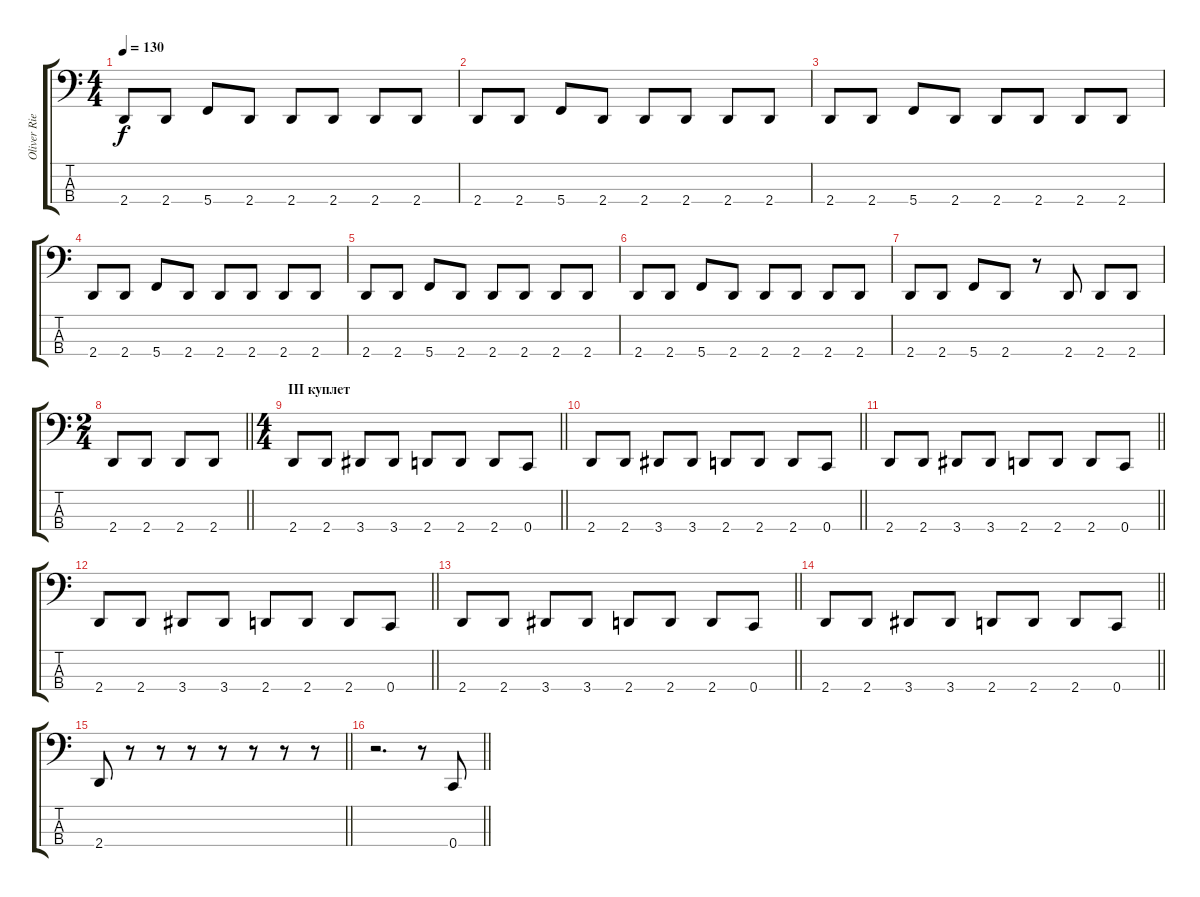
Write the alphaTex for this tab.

\track ("Oliver Riedel" "Oliver Rie") {instrument electricbassfinger}
\staff {score tabs}
\tuning (G2 C2 G1 C1) {hide}
\ts (4 4)
\tempo 130
\clef f4
\ks c
2.4.8{dy f} 2.4.8 5.4.8 2.4.8 2.4.8 2.4.8 2.4.8 2.4.8 |
2.4.8 2.4.8 5.4.8 2.4.8 2.4.8 2.4.8 2.4.8 2.4.8 |
2.4.8 2.4.8 5.4.8 2.4.8 2.4.8 2.4.8 2.4.8 2.4.8 |
2.4.8 2.4.8 5.4.8 2.4.8 2.4.8 2.4.8 2.4.8 2.4.8 |
2.4.8 2.4.8 5.4.8 2.4.8 2.4.8 2.4.8 2.4.8 2.4.8 |
2.4.8 2.4.8 5.4.8 2.4.8 2.4.8 2.4.8 2.4.8 2.4.8 |
2.4.8 2.4.8 5.4.8 2.4.8 r.8 2.4.8 2.4.8 2.4.8 |
\ts (2 4)
\barLineRight lightlight
2.4.8 2.4.8 2.4.8 2.4.8 |
\ts (4 4)
\section ("" "III куплет")
\barLineRight lightlight
2.4.8 2.4.8 3.4.8 3.4.8 2.4.8 2.4.8 2.4.8 0.4.8 |
\barLineRight lightlight
2.4.8 2.4.8 3.4.8 3.4.8 2.4.8 2.4.8 2.4.8 0.4.8 |
\barLineRight lightlight
2.4.8 2.4.8 3.4.8 3.4.8 2.4.8 2.4.8 2.4.8 0.4.8 |
\barLineRight lightlight
2.4.8 2.4.8 3.4.8 3.4.8 2.4.8 2.4.8 2.4.8 0.4.8 |
\barLineRight lightlight
2.4.8 2.4.8 3.4.8 3.4.8 2.4.8 2.4.8 2.4.8 0.4.8 |
\barLineRight lightlight
2.4.8 2.4.8 3.4.8 3.4.8 2.4.8 2.4.8 2.4.8 0.4.8 |
\barLineRight lightlight
2.4.8 r.8 r.8 r.8 r.8 r.8 r.8 r.8 |
\barLineRight lightlight
r.2{d} r.8 0.4.8
